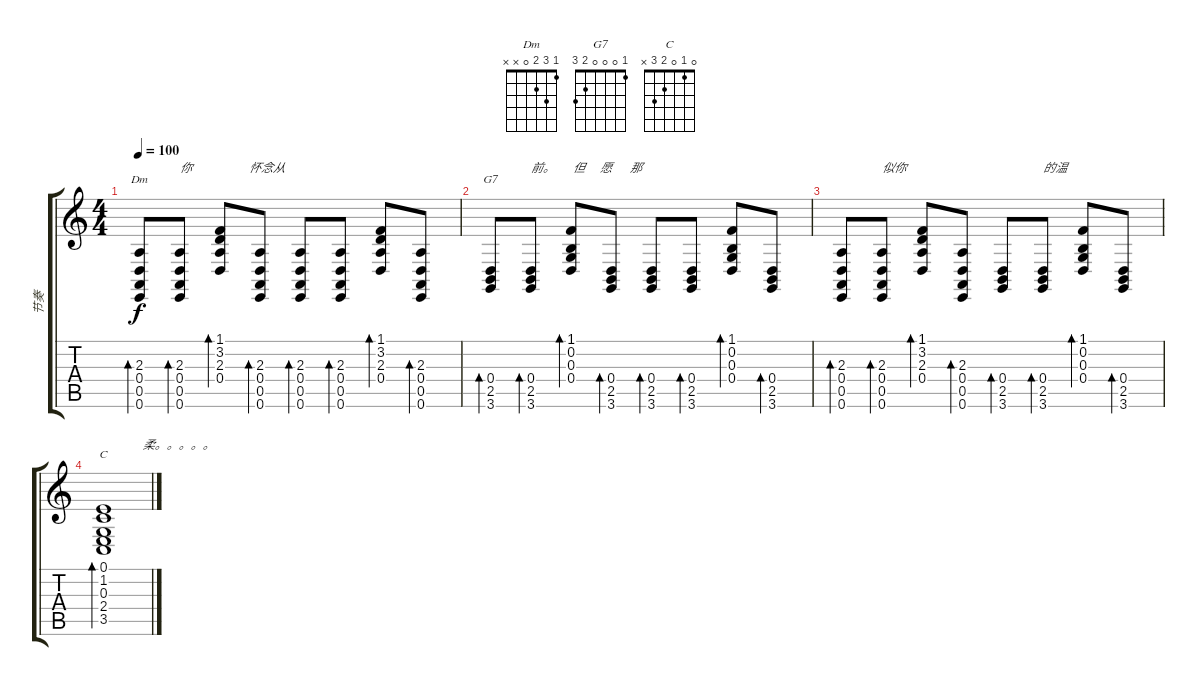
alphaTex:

\track ("节奏" "节奏") {instrument acousticgrandpiano}
\staff {score tabs}
\tuning (E4 B3 G3 D3 A2 E2) {hide}
\chord ("Dm" 1 3 2 0 x x)
\chord ("G7" 1 0 0 0 2 3)
\chord ("C" 0 1 0 2 3 x)
\ts (4 4)
\tempo 100
\clef g2
\ks c
(2.3 0.4 0.5 0.6).8{bd 60 ch "Dm" dy f} (2.3 0.4 0.5 0.6).8{bd 60 txt "你                   怀念从"} (1.1 3.2 2.3 0.4).8{bd 60} (2.3 0.4 0.5 0.6).8{bd 60} (2.3 0.4 0.5 0.6).8{bd 60} (2.3 0.4 0.5 0.6).8{bd 60} (1.1 3.2 2.3 0.4).8{bd 60} (2.3 0.4 0.5 0.6).8{bd 60} |
(0.4 2.5 3.6).8{bd 60 ch "G7"} (0.4 2.5 3.6).8{bd 60 txt "前。      但     愿      那"} (1.1 0.2 0.3 0.4).8{bd 60} (0.4 2.5 3.6).8{bd 60} (0.4 2.5 3.6).8{bd 60} (0.4 2.5 3.6).8{bd 60} (1.1 0.2 0.3 0.4).8{bd 60} (0.4 2.5 3.6).8{bd 60} |
(2.3 0.4 0.5 0.6).8{bd 60} (2.3 0.4 0.5 0.6).8{bd 60 txt "似你"} (1.1 3.2 2.3 0.4).8{bd 60} (2.3 0.4 0.5 0.6).8{bd 60} (0.4 2.5 3.6).8{bd 60} (0.4 2.5 3.6).8{bd 60 txt "的温"} (1.1 0.2 0.3 0.4).8{bd 60} (0.4 2.5 3.6).8{bd 60} |
(0.1 1.2 0.3 2.4 3.5).1{bd 480 ch "C" txt "             柔。。。。。"}
